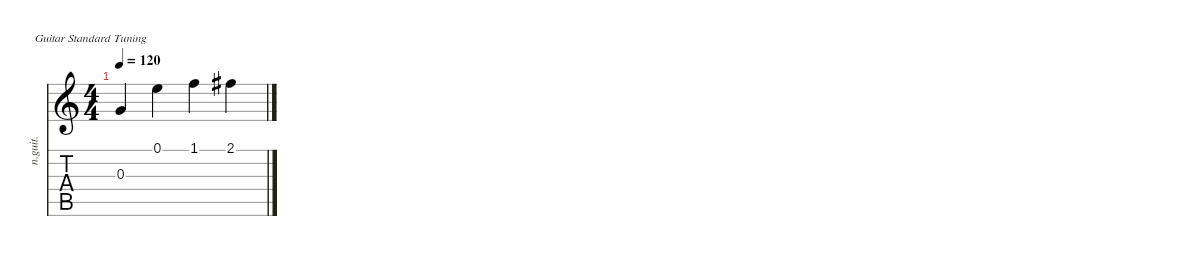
\defaultSystemsLayout 4
\hideDynamics
\bracketExtendMode nobrackets
\otherSystemsTrackNameOrientation horizontal
\track ("Nylon Guitar" "n.guit.") {instrument acousticguitarnylon}
\staff {score tabs}
\tuning (E4 B3 G3 D3 A2 E2)
\ts (4 4)
\tempo 120
\clef g2
\ks c
0.3.4{dy mf beam Up} 0.1.4{beam Down} 1.1.4{beam Down} 2.1{acc #}.4{beam Down}
